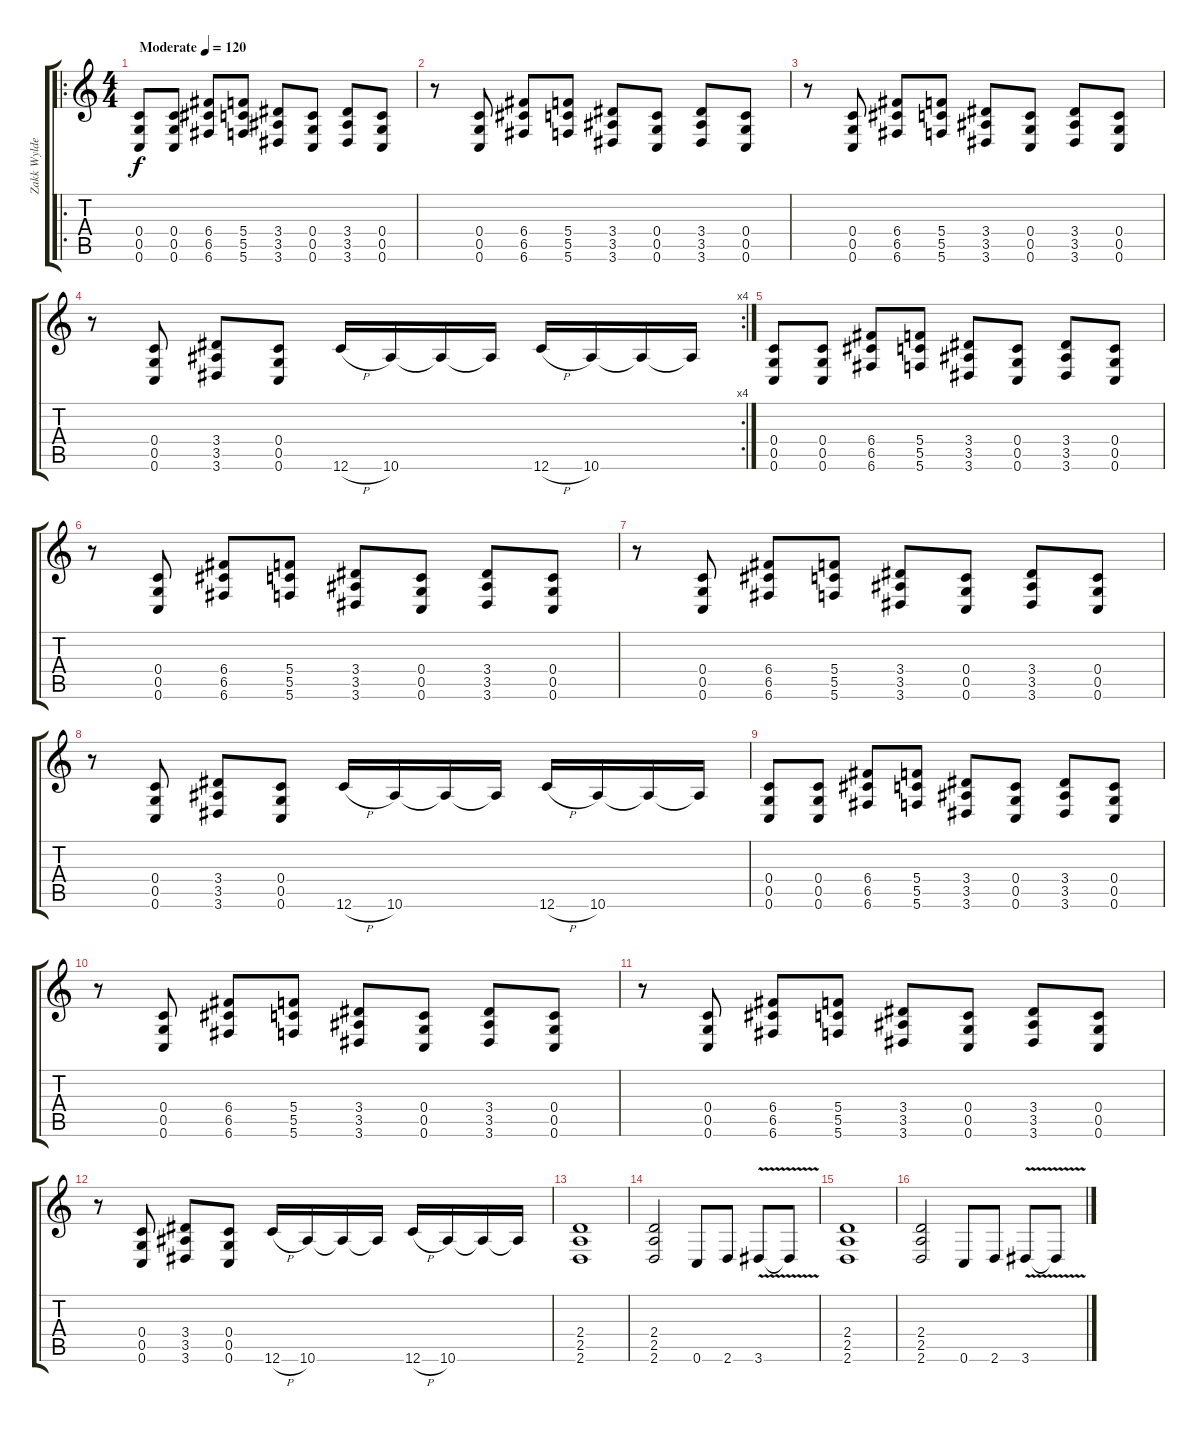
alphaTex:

\track ("Zakk Wylde - Rhythm Guitar" "Zakk Wylde") {instrument distortionguitar}
\staff {score tabs}
\tuning (D4 A3 F3 C3 G2 C2) {hide}
\ro
\ts (4 4)
\tempo (120 "Moderate")
\tempo 140
\tempo (120 "Moderate")
\clef g2
\ks c
(0.4 0.5 0.6).8{dy f instrument distortionguitar} (0.4 0.5 0.6).8 (6.4 6.5 6.6).8 (5.4 5.5 5.6).8 (3.4 3.5 3.6).8 (0.4 0.5 0.6).8 (3.4 3.5 3.6).8 (0.4 0.5 0.6).8 |
r.8 (0.4 0.5 0.6).8 (6.4 6.5 6.6).8 (5.4 5.5 5.6).8 (3.4 3.5 3.6).8 (0.4 0.5 0.6).8 (3.4 3.5 3.6).8 (0.4 0.5 0.6).8 |
r.8 (0.4 0.5 0.6).8 (6.4 6.5 6.6).8 (5.4 5.5 5.6).8 (3.4 3.5 3.6).8 (0.4 0.5 0.6).8 (3.4 3.5 3.6).8 (0.4 0.5 0.6).8 |
\rc 4
r.8 (0.4 0.5 0.6).8 (3.4 3.5 3.6).8 (0.4 0.5 0.6).8 12.6{h}.16 10.6.16 10.6{t}.16 10.6{t}.16 12.6{h}.16 10.6.16 10.6{t}.16 10.6{t}.16 |
(0.4 0.5 0.6).8 (0.4 0.5 0.6).8 (6.4 6.5 6.6).8 (5.4 5.5 5.6).8 (3.4 3.5 3.6).8 (0.4 0.5 0.6).8 (3.4 3.5 3.6).8 (0.4 0.5 0.6).8 |
r.8 (0.4 0.5 0.6).8 (6.4 6.5 6.6).8 (5.4 5.5 5.6).8 (3.4 3.5 3.6).8 (0.4 0.5 0.6).8 (3.4 3.5 3.6).8 (0.4 0.5 0.6).8 |
r.8 (0.4 0.5 0.6).8 (6.4 6.5 6.6).8 (5.4 5.5 5.6).8 (3.4 3.5 3.6).8 (0.4 0.5 0.6).8 (3.4 3.5 3.6).8 (0.4 0.5 0.6).8 |
r.8 (0.4 0.5 0.6).8 (3.4 3.5 3.6).8 (0.4 0.5 0.6).8 12.6{h}.16 10.6.16 10.6{t}.16 10.6{t}.16 12.6{h}.16 10.6.16 10.6{t}.16 10.6{t}.16 |
(0.4 0.5 0.6).8 (0.4 0.5 0.6).8 (6.4 6.5 6.6).8 (5.4 5.5 5.6).8 (3.4 3.5 3.6).8 (0.4 0.5 0.6).8 (3.4 3.5 3.6).8 (0.4 0.5 0.6).8 |
r.8 (0.4 0.5 0.6).8 (6.4 6.5 6.6).8 (5.4 5.5 5.6).8 (3.4 3.5 3.6).8 (0.4 0.5 0.6).8 (3.4 3.5 3.6).8 (0.4 0.5 0.6).8 |
r.8 (0.4 0.5 0.6).8 (6.4 6.5 6.6).8 (5.4 5.5 5.6).8 (3.4 3.5 3.6).8 (0.4 0.5 0.6).8 (3.4 3.5 3.6).8 (0.4 0.5 0.6).8 |
r.8 (0.4 0.5 0.6).8 (3.4 3.5 3.6).8 (0.4 0.5 0.6).8 12.6{h}.16 10.6.16 10.6{t}.16 10.6{t}.16 12.6{h}.16 10.6.16 10.6{t}.16 10.6{t}.16 |
(2.4 2.5 2.6).1 |
(2.4 2.5 2.6).2 0.6.8 2.6.8 3.6{v}.8 3.6{t}.8 |
(2.4 2.5 2.6).1 |
(2.4 2.5 2.6).2 0.6.8 2.6.8 3.6{v}.8 3.6{t}.8
